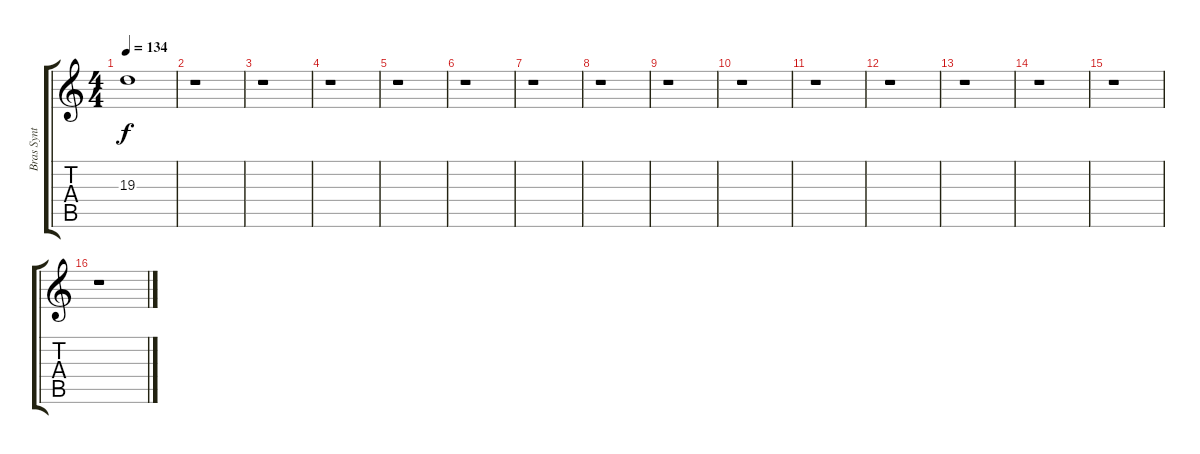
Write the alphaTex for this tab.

\track ("Bras Synt" "Bras Synt") {instrument brasssection}
\staff {score tabs}
\tuning (E4 B3 G3 D3 A2 E2) {hide}
\ts (4 4)
\tempo 134
\clef g2
\ks c
19.3{t}.1{dy f} |
r.1 |
r.1 |
r.1 |
r.1 |
r.1 |
r.1 |
r.1 |
r.1 |
r.1 |
r.1 |
r.1 |
r.1 |
r.1 |
r.1 |
r.1
